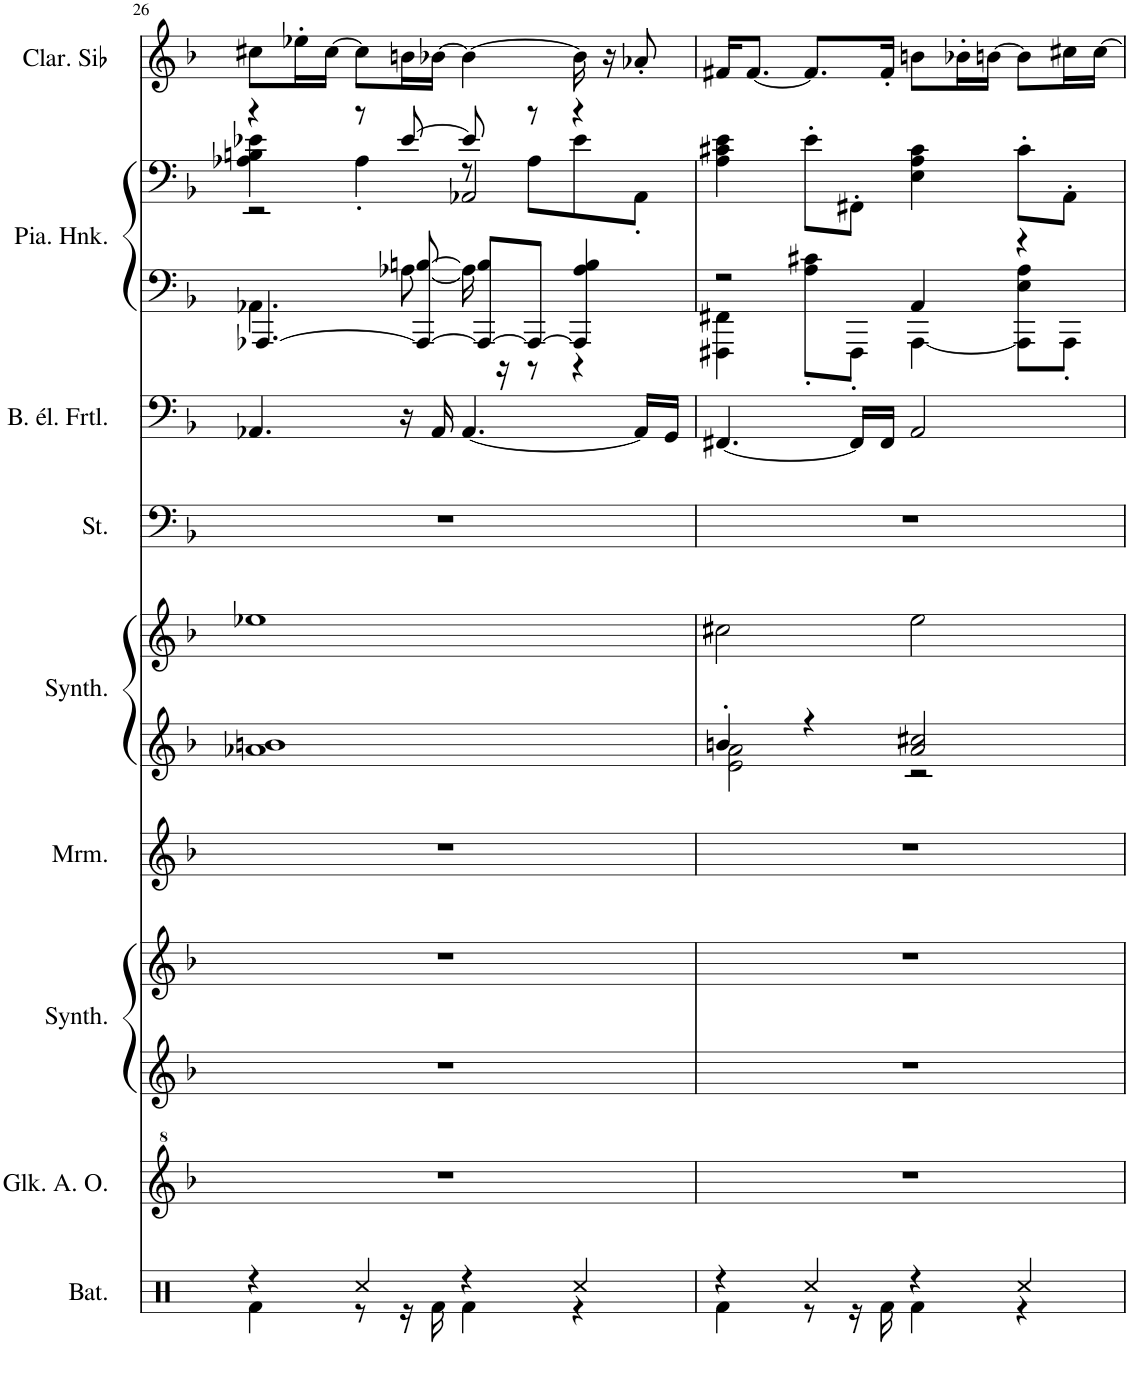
**kern	**kern	**kern	**kern	**kern	**kern	**kern	**kern	**kern	**kern	**kern	**kern
*part9	*part8	*part7	*part7	*part6	*part5	*part5	*part4	*part3	*part2	*part2	*part1
*staff12	*staff11	*staff10	*staff9	*staff8	*staff7	*staff6	*staff5	*staff4	*staff3	*staff2	*staff1
*I"Batterie	*I"Glockenspiel Alto Orff	*I"Synthétiseur de cuivres	*	*I"Marimba (double portée)	*I"Synthétiseur Pad	*	*I"Cordes	*I"Basse électrique fretless	*I"Piano Honky Tonk, We Are Th	*	*I"Clarinette en Sib
*I'Bat.	*I'Glk. A. O.	*I'Synth.	*	*I'Mrm.	*I'Synth.	*	*	*I'B. él. Frtl.	*I'Pia. Hnk.	*	*I'Clar. Sib
!!LO:PB:g=z
*clefX	*clefG^2	*clefG2	*clefG2	*clefG2	*clefG2	*clefG2	*clefF4	*clefF4	*clefF4	*clefF4	*clefG2
*	*	*	*	*	*	*	*	*Trd7c12	*	*	*Trd1c2
*k[]	*k[b-]	*k[b-]	*k[b-]	*k[b-]	*k[b-]	*k[b-]	*k[b-]	*k[b-]	*k[b-]	*k[b-]	*k[b-]
*M4/4	*M4/4	*M4/4	*M4/4	*M4/4	*M4/4	*M4/4	*M4/4	*M4/4	*M4/4	*M4/4	*M4/4
=26	=26	=26	=26	=26	=26	=26	=26	=26	=26	=26	=26
*^	*	*	*	*	*	*	*	*	*^	*^	*
*	*	*	*	*	*	*	*	*	*	*	*	*	*^	*
4r	4Rf\	1r	1r	1r	1r	1a-X 1bn	1ee-X	1r	4.AA-X/	[4.AAA-X/	4.AA-X\	4r	4A-X\ 4Bn\ 4e-X\	2r	8cc#X\L
.	.	.	.	.	.	.	.	.	.	.	.	.	.	.	16ee-X'\L
.	.	.	.	.	.	.	.	.	.	.	.	.	.	.	[16cc#\JJ
4Rcc/	8r	.	.	.	.	.	.	.	.	.	.	8r	4A-'\	.	8cc#\L]
.	16r	.	.	.	.	.	.	.	16r	8AAA-/_ [8Bn/	[8A-X\	[8e-/	.	.	16bn\L
.	16Rf\	.	.	.	.	.	.	.	16AA-/	.	.	.	.	.	[16b-X\JJ
4r	4Rf\	.	.	.	.	.	.	.	[4.AA-/	8AAA-/_ 8B/]L	16A-\]	8e-/]	8r	2AA-X/	4b-\_
.	.	.	.	.	.	.	.	.	.	.	16r	.	.	.	.
.	.	.	.	.	.	.	.	.	.	8AAA-/J_	8r	8r	8A-\L	.	.
4Rcc/	4r	.	.	.	.	.	.	.	.	4AAA-/] 4A-/ 4B/	4r	4r	8e-\	.	16b-\]
.	.	.	.	.	.	.	.	.	.	.	.	.	.	.	16r
.	.	.	.	.	.	.	.	.	16AA-/LL]	.	.	.	8AA-'\J	.	8a-X'/
.	.	.	.	.	.	.	.	.	16GG/JJ	.	.	.	.	.	.
*	*	*	*	*	*	*	*	*	*	*	*	*v	*v	*v	*
=27	=27	=27	=27	=27	=27	=27	=27	=27	=27	=27	=27	=27	=27
*	*	*	*	*	*	*^	*	*	*	*	*	*	*
4r	4Rf\	1r	1r	1r	1r	4bn'/	2e\ 2a\	2cc#X\	1r	[4.FF#X/	2r	4FFF#X\ 4FF#X\	4A\ 4c#X\ 4e\	16f#X/KL
.	.	.	.	.	.	.	.	.	.	.	.	.	.	[8.f#/J
4Rcc/	8r	.	.	.	.	4r	.	.	.	.	.	8A\' 8c#X\'L	8e'\L	8.f#/L]
.	16r	.	.	.	.	.	.	.	.	16FF#/LL]	.	8FFF#'\J	8FF#X'\J	.
.	16Rf\	.	.	.	.	.	.	.	.	16FF#/JJ	.	.	.	16f#'/Jk
4r	4Rf\	.	.	.	.	2a/ 2cc#X/	2r	2ee\	.	2AA/	4AA/	[4AAA\	4E\ 4A\ 4c#\	8bn\L
.	.	.	.	.	.	.	.	.	.	.	.	.	.	16b-X'\L
.	.	.	.	.	.	.	.	.	.	.	.	.	.	[16bn\JJ
4Rcc/	4r	.	.	.	.	.	.	.	.	.	4r	8AAA\] 8E\ 8A\L	8c#'\L	8b\L]
.	.	.	.	.	.	.	.	.	.	.	.	8AAA'\J	8AA'\J	16cc#X\L
.	.	.	.	.	.	.	.	.	.	.	.	.	.	[16cc#\JJ
*v	*v	*	*	*	*	*v	*v	*	*	*	*v	*v	*	*
=	=	=	=	=	=	=	=	=	=	=	=
*-	*-	*-	*-	*-	*-	*-	*-	*-	*-	*-	*-
